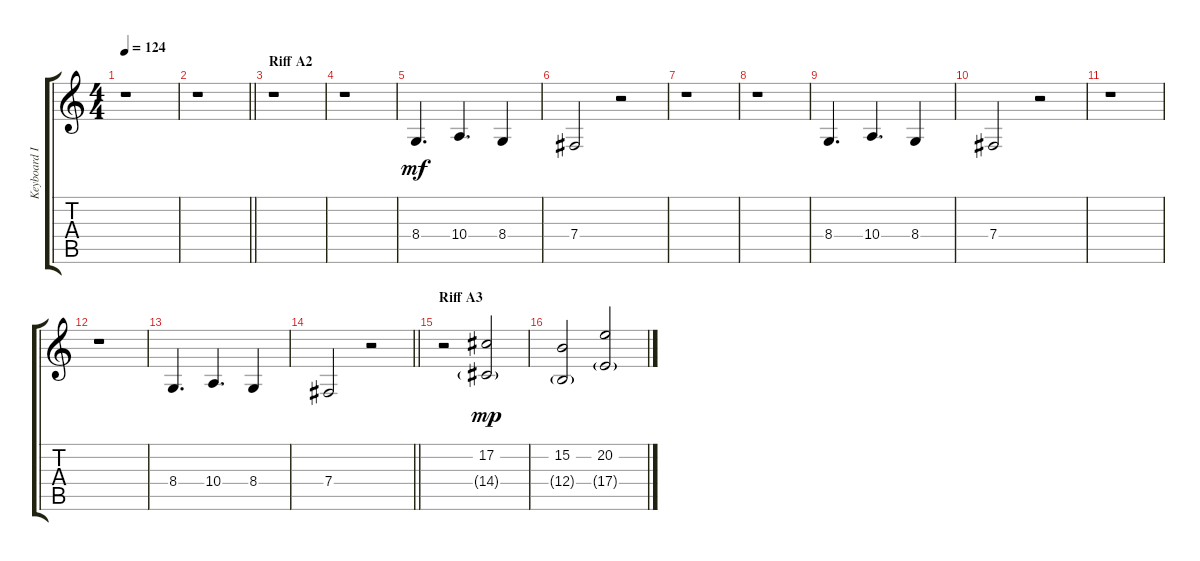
\track ("Keyboard III" "Keyboard I") {instrument choiraahs}
\staff {score tabs}
\tuning (Db4 Ab3 E3 B2 Gb2 Db2) {hide}
\ts (4 4)
\tempo 124
\clef g2
\ks c
r.1{dy mf} |
\barLineRight lightlight
r.1 |
\section ("" "Riff A2")
r.1 |
r.1 |
8.4.4{d} 10.4.4{d} 8.4.4 |
7.4.2 r.2 |
r.1 |
r.1 |
8.4.4{d} 10.4.4{d} 8.4.4 |
7.4.2 r.2 |
r.1 |
r.1 |
8.4.4{d} 10.4.4{d} 8.4.4 |
\barLineRight lightlight
7.4.2 r.2 |
\section ("" "Riff A3")
r.2{volume 13 instrument pad8sweep} (17.2 14.4{g}).2{dy mp} |
(15.2 12.4{g}).2 (20.2 17.4{g}).2
